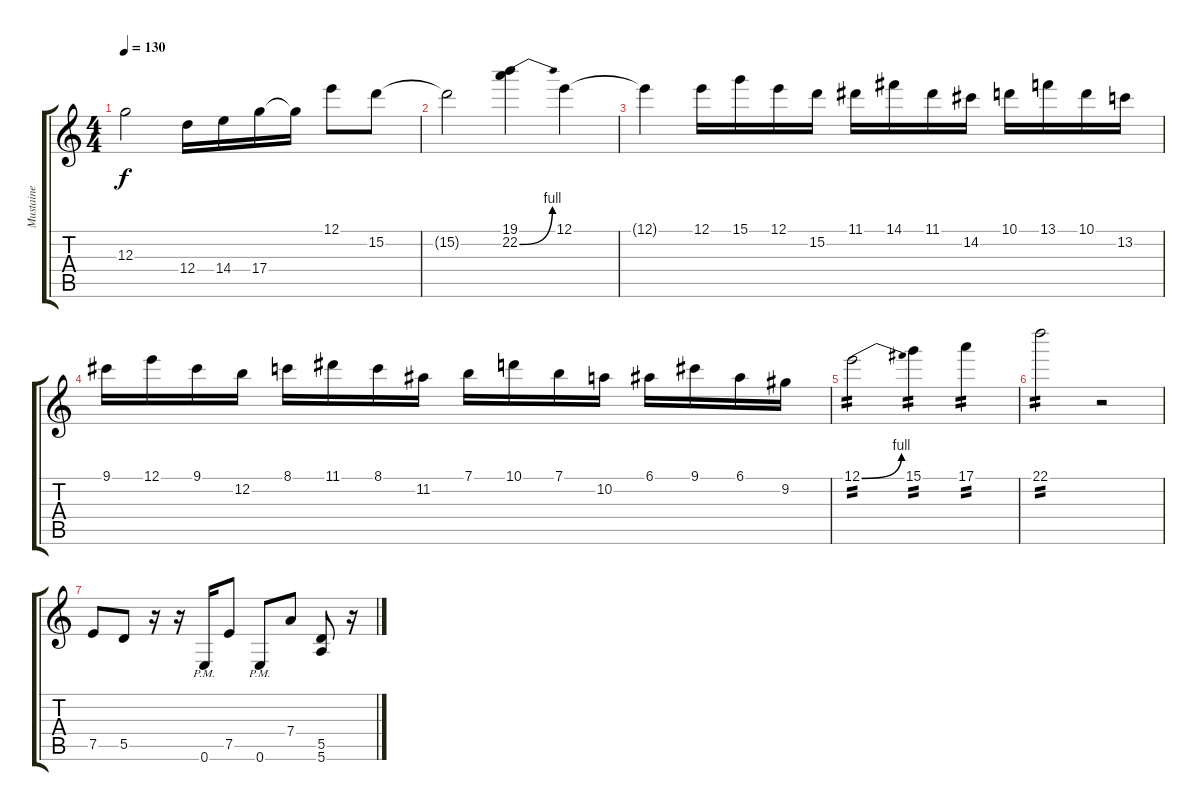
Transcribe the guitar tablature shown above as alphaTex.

\track ("Mustaine" "Mustaine") {instrument distortionguitar}
\staff {score tabs}
\tuning (E4 B3 G3 D3 A2 E2) {hide}
\ts (4 4)
\tempo 130
\clef g2
\ks c
12.3{t}.2{dy f} 12.4.16 14.4.16 17.4.16 17.4{t}.16 12.1.8 15.2.8 |
15.2{t}.2 (19.1 22.2{be (bend 0 0 60 4)}).4 12.1.4 |
12.1{t}.4 12.1.16 15.1.16 12.1.16 15.2.16 11.1.16 14.1.16 11.1.16 14.2.16 10.1.16 13.1.16 10.1.16 13.2.16 |
9.1.16 12.1.16 9.1.16 12.2.16 8.1.16 11.1.16 8.1.16 11.2.16 7.1.16 10.1.16 7.1.16 10.2.16 6.1.16 9.1.16 6.1.16 9.2.16 |
12.1{be (bend 0 0 60 4)}.2{tp 2} 15.1.4{tp 2} 17.1.4{tp 2} |
22.1.2{tp 2} r.2 |
7.5.8 5.5.8 r.16 r.16 0.6{pm}.16 7.5.8 0.6{pm}.8 7.4.8 (5.5 5.6).8 r.16
